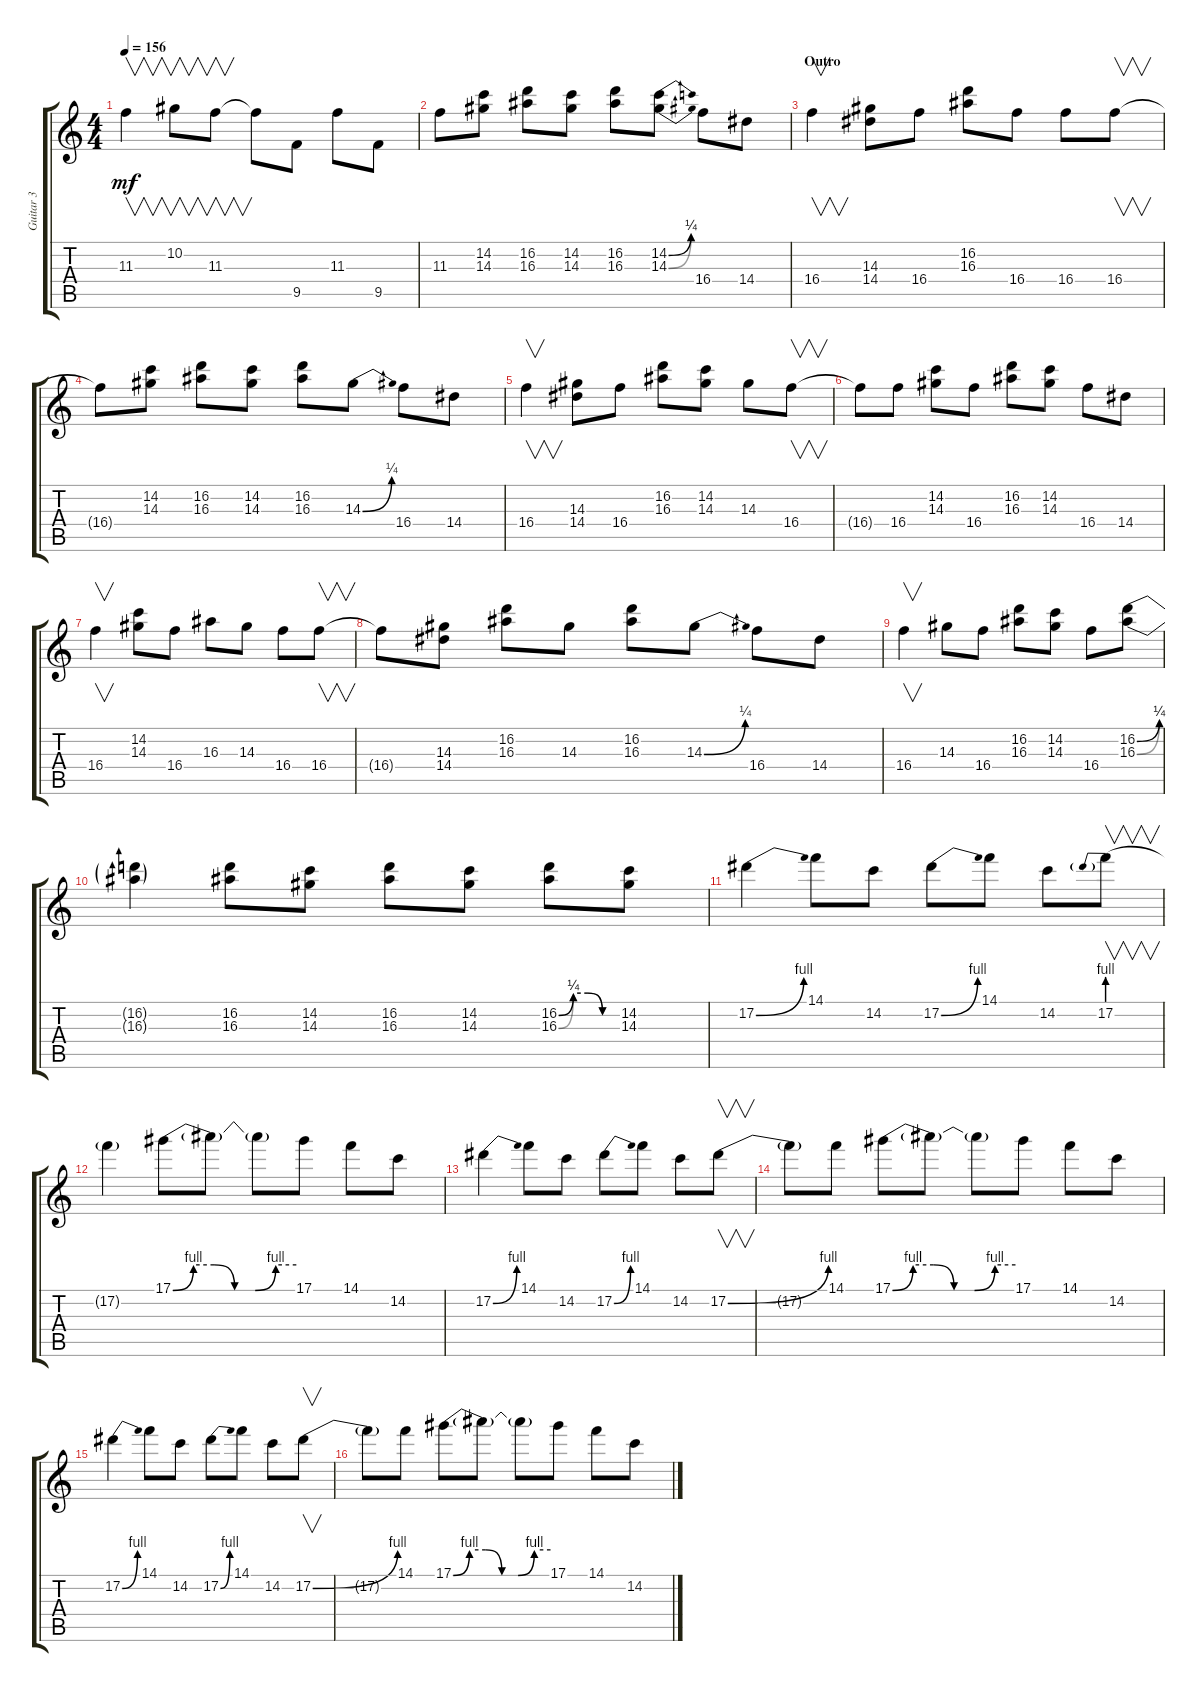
\track ("Guitar 3" "Guitar 3") {instrument distortionguitar}
\staff {score tabs}
\tuning (Eb4 Bb3 Gb3 Db3 Ab2 Eb2) {hide}
\ts (4 4)
\tempo 156
\clef g2
\ks c
11.3.4{v dy mf} 10.2.8{v} 11.3.8{v} 11.3{t}.8 9.5.8 11.3.8 9.5.8 |
11.3.8 (14.2 14.3).8 (16.2 16.3).8 (14.2 14.3).8 (16.2 16.3).8 (14.2{be (bend 0 0 60 1)} 14.3{be (bend 0 0 60 1)}).8 16.4.8 14.4.8 |
\section ("" "Outro")
16.4.4{v} (14.3 14.4).8 16.4.8 (16.2 16.3).8 16.4.8 16.4.8 16.4.8{v} |
16.4{t}.8 (14.2 14.3).8 (16.2 16.3).8 (14.2 14.3).8 (16.2 16.3).8 14.3{be (bend 0 0 60 1)}.8 16.4.8 14.4.8 |
16.4.4{v} (14.3 14.4).8 16.4.8 (16.2 16.3).8 (14.2 14.3).8 14.3.8 16.4.8{v} |
16.4{t}.8 16.4.8 (14.2 14.3).8 16.4.8 (16.2 16.3).8 (14.2 14.3).8 16.4.8 14.4.8 |
16.4.4{v} (14.2 14.3).8 16.4.8 16.3.8 14.3.8 16.4.8 16.4.8{v} |
16.4{t}.8 (14.3 14.4).8 (16.2 16.3).8 14.3.8 (16.2 16.3).8 14.3{be (bend 0 0 60 1)}.8 16.4.8 14.4.8 |
16.4.4{v} 14.3.8 16.4.8 (16.2 16.3).8 (14.2 14.3).8 16.4.8 (16.2{be (bend 0 0 60 1)} 16.3{be (bend 0 0 60 1)}).8 |
(16.2{t} 16.3{t}).4 (16.2 16.3).8 (14.2 14.3).8 (16.2 16.3).8 (14.2 14.3).8 (16.2{be (custom 0 0 15 1 30 1 45 0 60 0)} 16.3{be (custom 0 0 15 1 30 1 45 0 60 0)}).8 (14.2 14.3).8 |
17.2{be (bend 0 0 60 4)}.4 14.1.8 14.2.8 17.2{be (bend 0 0 60 4)}.8 14.1.8 14.2.8 17.2{be (prebend 0 4 60 4)}.8{v} |
17.2{t}.4 17.1{be (custom 0 0 10 4 20 4 30 0 40 0 50 4 60 4)}.8 17.1{t}.8 17.1{t}.8 17.1.8 14.1.8 14.2.8 |
17.2{be (bend 0 0 60 4)}.4 14.1.8 14.2.8 17.2{be (bend 0 0 60 4)}.8 14.1.8 14.2.8 17.2{be (bend 0 0 60 4)}.8{v} |
17.2{t}.8 14.1.8 17.1{be (custom 0 0 10 4 20 4 30 0 40 0 50 4 60 4)}.8 17.1{t}.8 17.1{t}.8 17.1.8 14.1.8 14.2.8 |
17.2{be (bend 0 0 60 4)}.4 14.1.8 14.2.8 17.2{be (bend 0 0 60 4)}.8 14.1.8 14.2.8 17.2{be (bend 0 0 60 4)}.8{v} |
17.2{t}.8 14.1.8 17.1{be (custom 0 0 10 4 20 4 30 0 40 0 50 4 60 4)}.8 17.1{t}.8 17.1{t}.8 17.1.8 14.1.8 14.2.8
